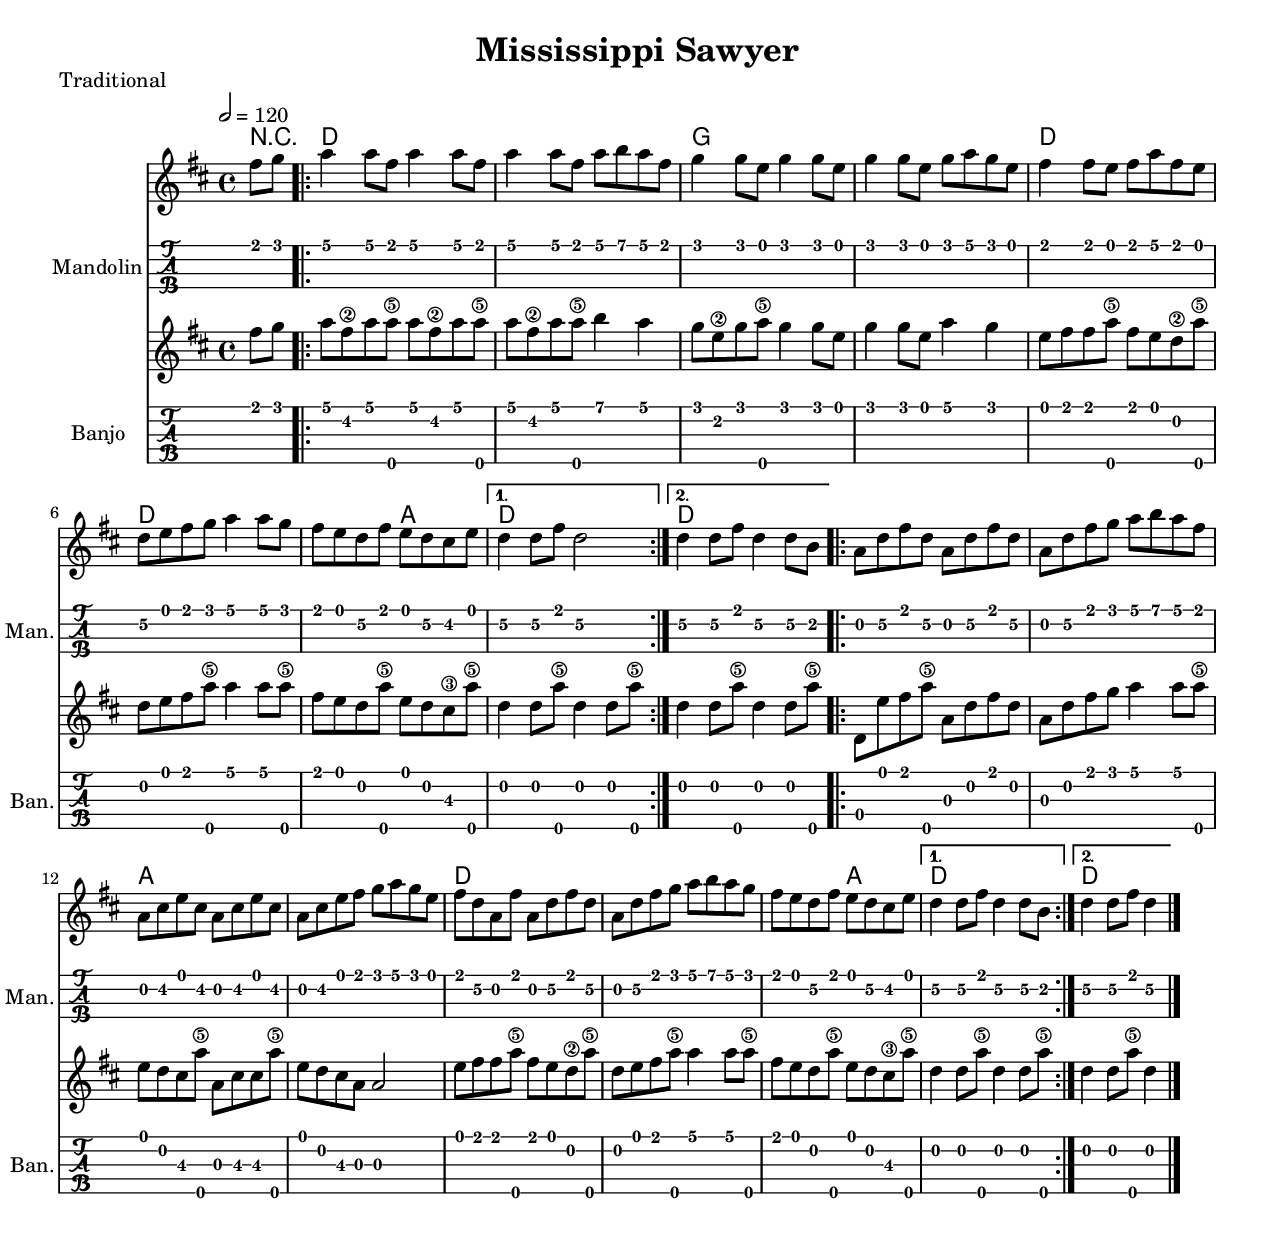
\version "2.3.25"
\header {
  title = "Mississippi Sawyer"
  piece = "Traditional"
}
#(set-default-paper-size "letter")
#(set-global-staff-size 18)

melody = \relative c {
  \set Staff.midiInstrument = "fiddle"
  \time 4/4
  \tempo 2 = 120
  \key d \major
  \partial 8*2
  
  fis''8 g |
  \repeat volta 2 {
    a4 a8 fis a4 a8 fis |
    a4 a8 fis a b a fis |
    g4 g8 e g4 g8 e |
    g4 g8 e g a g e |
    fis4 fis8 e fis a fis e |
    d e fis g a4 a8 g |
    fis e d fis e d cis e |
  } \alternative {
    { d4 d8 fis d2 | }
    { d4 d8 fis d4 d8 b | }
  }
  \repeat volta 2 {
    a d fis d a d fis d |
    a d fis g a b a fis |
    a, cis e cis a cis e cis |
    a cis e fis g a g e |
    fis d a fis' a, d fis d |
    a d fis g a b a g |
    fis e d fis e d cis e |
  } \alternative {
    { d4 d8 fis d4 d8 b | }
    { d4 d8 fis d4 \bar "|." }
  }
}

banjo = \relative c {
  \set Staff.midiInstrument = "banjo"
  \time 4/4
  \tempo 2 = 120
  \key d \major
  \partial 8*2
  
  fis'8 g |
  \repeat volta 2 {
    a8 fis\2 a8 a\5 a8 fis\2 a8 a\5 |
    a8 fis\2 a8 a\5 b4 a |
    g8 e\2 g8 a\5 g4 g8 e |
    g4 g8 e a4 g |
    e8 fis fis8 a\5 fis e d\2 a'\5 |
    d, e fis a\5 a4 a8 a\5 |
    fis e d a'\5 e d cis\3 a'\5 |
  } \alternative {
    { d,4 d8 a'\5 d,4 d8 a'\5 | }
    { d,4 d8 a'\5 d,4 d8 a'\5 | }
  }
  \repeat volta 2 {
    d,,8 e' fis a\5 a, d fis d |
    a d fis g a4 a8 a\5 |
    e8 d cis a'\5 a, cis cis a'\5 |
    e d cis a a2 |
    e'8 fis fis8 a\5 fis e d\2 a'\5 |
    d, e fis a\5 a4 a8 a\5 |
    fis e d a'\5 e d cis\3 a'\5 |
  } \alternative {
    { d,4 d8 a'\5 d,4 d8 a'\5 | }
    { d,4 d8 a'\5 d,4 \bar "|." }
  }
}

harmonies = \chordmode {
  \set Staff.midiInstrument = "pizzicato strings"
  \partial 8*2
  r4 |
  \repeat volta 2 {
    d2 d | d d | g g | g g |
    d2 d | d d | d a |
  } \alternative {
    { d2 d | }
    { d2 d | }
  }
  \repeat volta 2 {
    d2 d | d d | a a | a a |
    d2 d | d d | d a |
  } \alternative {
    { d2 d | }
    { d2 d | }
  }
}    

\score {
  <<
    \context ChordNames {
      \set chordChanges = ##t
      \harmonies
    }
    \context Staff=melody \melody
    \new TabStaff <<
%      \set TabStaff.stringTunings = #mandolin-tuning
      \set TabStaff.stringTunings = #'(16 9 2 -5)
      \set Staff.instrument = "Mandolin"
      \set Staff.instr = "Man."
      \melody
    >>
    \context Staff=banjo \transpose c c' \banjo
    \new TabStaff <<
      \set TabStaff.stringTunings = #'(4 2 -3 -10 9)
      \set Staff.instrument = "Banjo"
      \set Staff.instr = "Ban."
      \banjo
    >>
  >>
}

% midi score
\score {
  \unfoldRepeats
  \context PianoStaff <<
    \context Staff=melody \melody
    \context Staff=banjo \banjo
    \context Staff=chords \harmonies
  >>
  \midi {
    \tempo 2=120
  }
}
